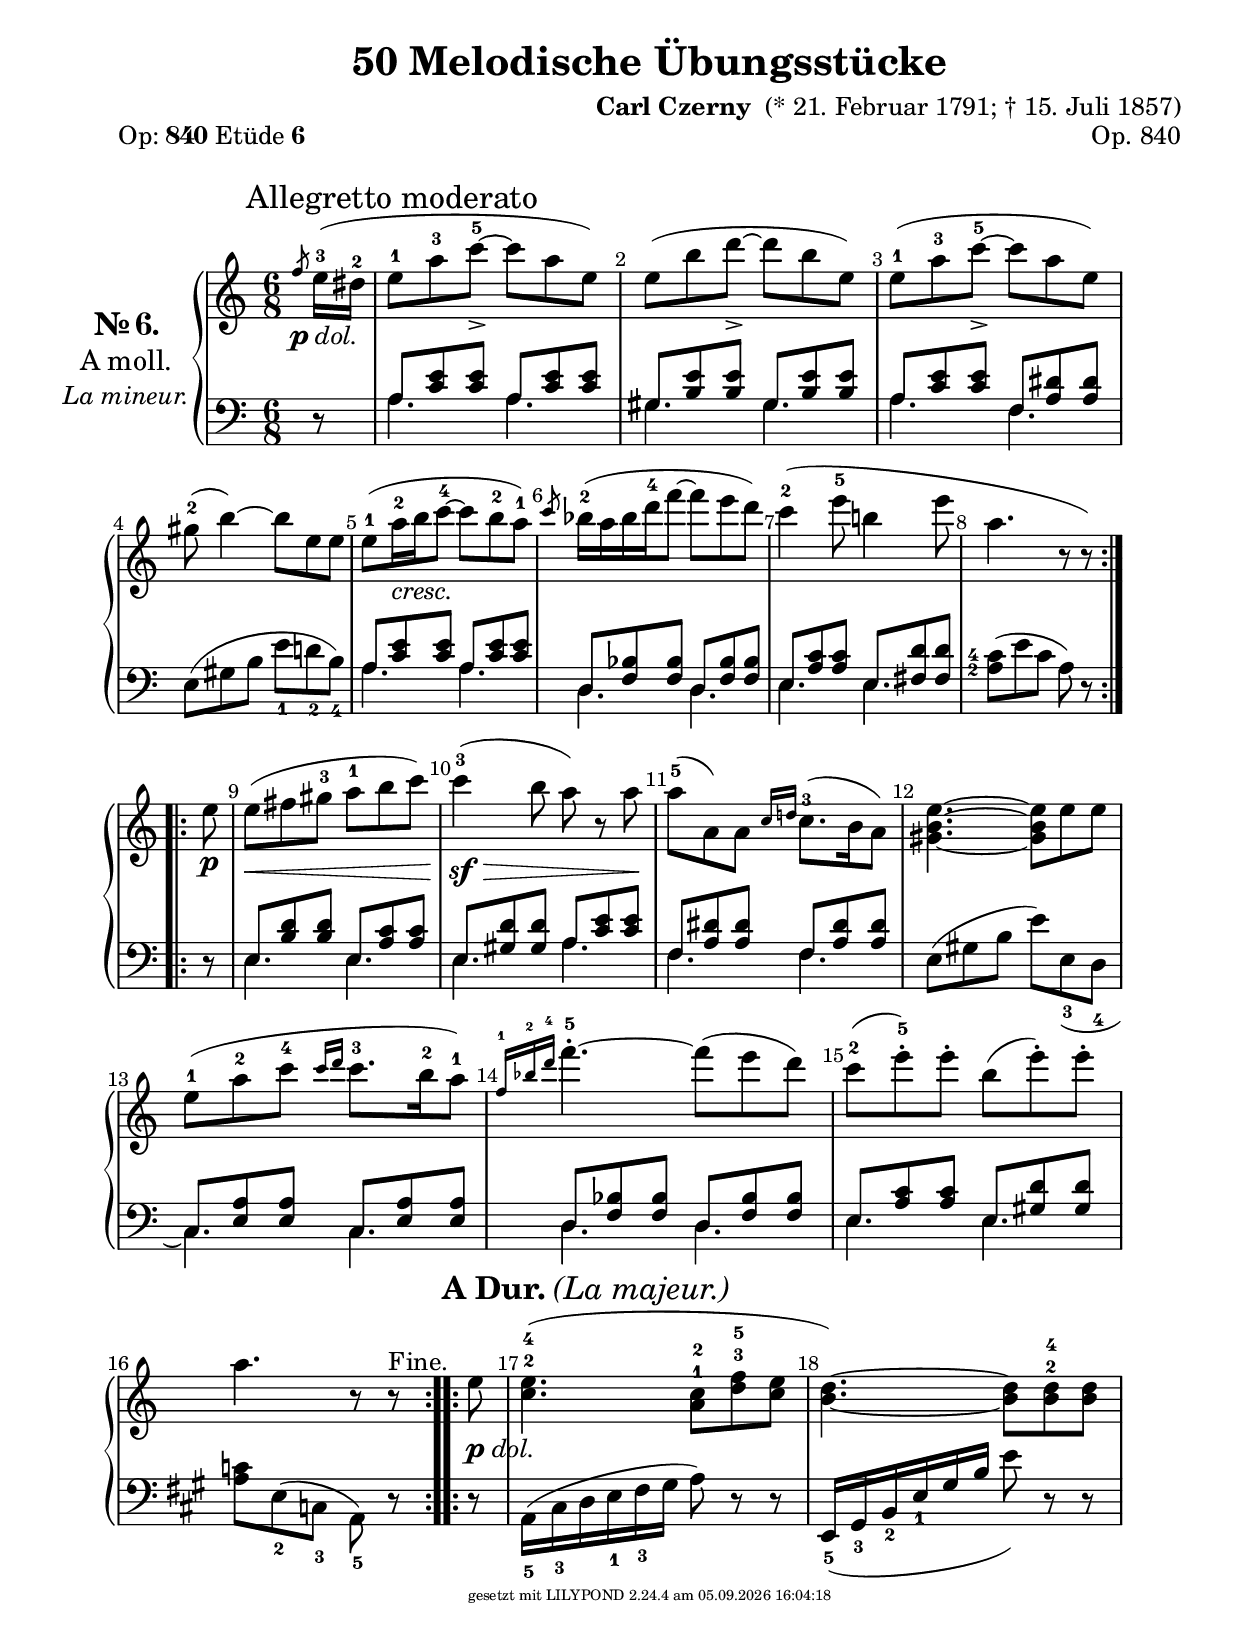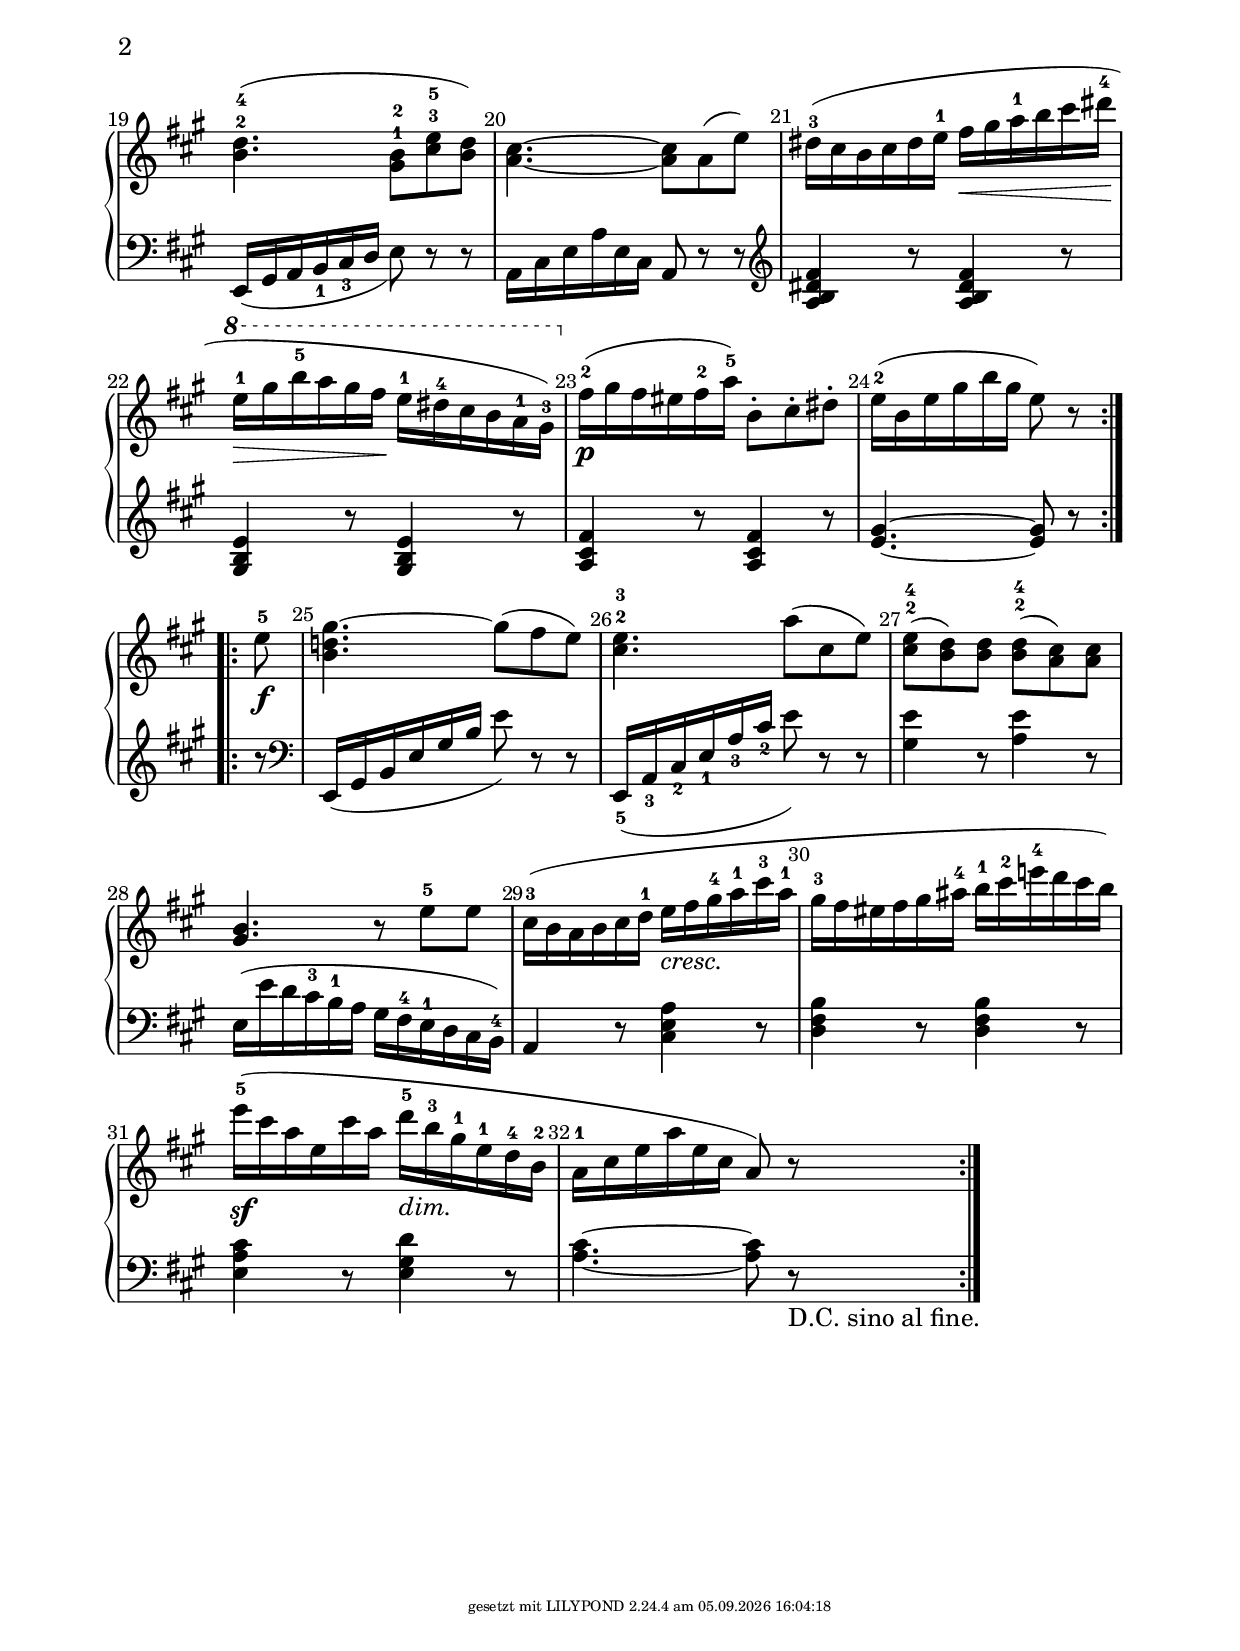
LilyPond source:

\version "2.19.37"

\language "deutsch"

\include "Papier+Layout.ly"
%% wenn erforderlich linken Abstand ändern
\paper {
  %% hier für den Fall, dass Änderungen erforderlich sind
  %left-margin = #5
  %top-margin = #20
  %system-system-spacing.basic-distance = #8
  %min-systems-per-page = #5
  %page-count = #1
}

\header {
  composer            =       \markup { \bold "Carl Czerny" " (* 21. Februar 1791; † 15. Juli 1857)" }
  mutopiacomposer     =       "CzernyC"

  title               =       "50 Melodische Übungsstücke"
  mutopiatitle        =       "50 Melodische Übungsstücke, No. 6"

  opus                =       "Op. 840"
  piece               =       \markup { "Op:" \number \tiny 840 "Etüde" \number \tiny 6 }
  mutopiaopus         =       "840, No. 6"

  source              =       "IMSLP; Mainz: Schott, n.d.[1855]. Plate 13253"
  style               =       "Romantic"
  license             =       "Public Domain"
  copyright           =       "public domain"
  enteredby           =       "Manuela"
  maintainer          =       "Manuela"
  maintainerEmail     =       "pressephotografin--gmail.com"
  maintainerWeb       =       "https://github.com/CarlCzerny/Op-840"
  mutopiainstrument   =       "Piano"
}

RH= \relative c'' {
  %\accidentalStyle modern
  \time 6/8
  \key c \major \partial 8
  %\set Staff.explicitKeySignatureVisibility = #all-invisible
  \set Staff.explicitKeySignatureVisibility = #end-of-line-invisible
  \set Timing.beamExceptions = #'()
  \set Timing.baseMoment = #(ly:make-moment 1/8)
  \set Staff.beatStructure = #'(3 3 ) % abhängig vom Takt
  \override Fingering.padding = #0.8
  \override Fingering.staff-padding = #'()
  \override Fingering.avoid-slur = #'inside
  \set fingeringOrientations = #'(up) %% für Akkorde!
  \override Fingering.direction = #UP  %% für Einzelnoten!
  \mark \markup "Allegretto moderato"
  \override Slur.direction = #UP
  \once \override Voice.Slur #'positions = #'(2.8 . 0.6)

  \slashedGrace f8-\markup { \dynamic p \italic dol. } e16-3 ( dis-2
  e8-1 a-3 c-5_>~ c a e )
  e( h' d_>~ d h e, )
  e8-1 ( a-3 c~-5_> c a e ) \break
  gis-2 ( h4~ ) h8 e, e e-1 ( a16-2_\markup { \italic "cresc." } h c8~-4 c h-2 a-1 )
  \slashedGrace c8 b16-2 ( a b d-4 f8~ f e d )
  c4-2 ( e8-5 h!4 e8 a,4. r8 r)
  % \acciaccatura g8-3 f8 \ottava #0
  \bar ":..:" \break
  e8\p e(\< fis gis-3 a-1 h c)
  c4-3\sf\> ( h8 a ) r a\!
  a-5 ( a, ) a \grace { c16 d! } c8.-3 ( h16 a8 )
  < gis~ h^~ e~ >4. < gis h e >8 e' e
  e-1 ( a-2 c-4 \grace { c16 d } c8.-3 h16-2 a8-1 )
  \grace { f16-1 b-2 d-4 } f4.-5-.~ f8( e d ) c-2 ( e-5-. ) e-. h ( e-. ) e-.
  a,4. r8 r8^\markup "Fine."
  % g-\markup { \dynamic p \italic dol. }
  % b(-2 c b a b d-4
  %\autoBeamOff f8-5-.) \autoBeamOn b16-3(_\markup { \italic \small "cresc." } c d c)
  \mark \markup { \bold "A Dur." \italic "(La majeur.)" }
  \bar ":..:"
  \key a \major
  e8-\markup { \dynamic p \italic dol. }
  < cis-2 e-4 >4. ( < a-1 cis-2 >8 < d-3 fis-5 > < cis e > < h~ d~ >4. )
  < h d >8 < h-2 d-4 > q
  < h-2 d-4 >4. ( < gis-1 h-2 >8 < cis-3 e-5 > < h d > )
  < a~ cis~ >4. < a cis >8
  %\once \override Voice.Slur #'positions = #'(3 . 3.5)
  \offsetPositions #'(1 . 0)
  a( e' )
  dis16-3 ( cis h cis dis e-1 fis\< gis a-1 h cis dis-4
  \ottava #1 e-1\> gis h-5 a gis fis\! e-1 dis-4 cis h a-1 gis-3 ) \ottava #0
  fis-2\p ( gis fis eis fis-2 a-5 ) h,8-. cis-. dis-.
  e16-2 ( h e gis h gis e8 ) r
  \bar ":..:"
  e-5\f < h d! gis~ >4. gis'8 ( fis e )
  < cis-2 e-3 >4. a'8 ( cis, e )
  \override Fingering.avoid-slur = #'outside
  %\offsetPositions #'(-10 . 0)
  \override Slur.outside-staff-priority = #500
  \override Fingering.outside-staff-priority = #1000
  < cis-2 e-4 >  ( < h d > ) q < h-2 d-4 > ( < a cis > ) q
  < gis h >4. r8 e'-5 e
  \override Fingering.avoid-slur = #'inside
  \override Fingering.outside-staff-priority = #100
  cis16-3 ( h a h cis d-1 e_\markup { \italic "cresc." } fis gis-4 a-1 cis-3 a-1
  gis-3 fis eis fis gis ais-4 h-1 cis-2 e!-4 d cis h )
  e-5\sf ( cis a e cis' a d-5_\markup { \italic "dim." } h-3 gis-1 e-1 d-4 h-2
  a-1 cis e a e cis a8 ) r
  \bar ":..:"
}

LHI = \relative c' {
  \clef bass \key c \major \partial 8
  \voiceOne
  \mergeDifferentlyHeadedOn
  \mergeDifferentlyDottedOn
  \set Staff.explicitKeySignatureVisibility = #end-of-line-invisible
  \set fingeringOrientations = #'(left) %% für Akkorde!
  \override Fingering.direction = #UP  %% für Einzelnoten!
  \override Fingering.padding = #0.8
  \override Fingering.staff-padding = #'()
  \override Fingering.avoid-slur = #'inside
  \slashedGrace s8 d,8\rest
  a'8 < c e > q a q q
  gis < h e > q gis q q
  a < c e > q f, < a dis > q
  s2.
  a8 < c e >8 q a q q
  d, < f b > q d q q
  e < a c > q e < fis d' > q
  s2.
  e8 < h' d > q e, < a c > q
  e < gis d' > q a < c e > q
  f, < a dis > q f q q s2.
  c8 < e a > q c q q
  d < f b > q d q q
  e < a c > q e < gis d' > q
  \key a \major
}

LHII = \relative c' {
  \partial 8
  \voiceTwo
  \set fingeringOrientations = #'(left)   %% Akkorde
  \override Fingering.direction = #DOWN %% Einzelnoten
  \override Fingering.padding = #0.8
  \override Fingering.staff-padding = #'()
  \override Fingering.avoid-slur = #'inside
  s8
  a4. a gis gis a f
  e8^( gis h e-1 d!-2 h-4 )
  a4. a d, d e e < a-2 c-4 >8^( e' c a ) d,8\rest d8\rest
  e4. e e a f f
  e8^( gis h e) e,-3 ( d-4
  c4. ) c
  d d e e
  < a c >8 e-2^( c-3 a-5 ) d8\rest d8\rest
  a16-5^( cis-3 d e-1 fis-3 gis a8 ) d,8\rest d8\rest
  \stemUp
  e,16-5_( gis-3 h-2 e-1 gis h \stemDown e8 ) d,8\rest d8\rest
  \stemUp
  e,16 ( gis a h-1 cis-3 d \stemDown e8 ) d8\rest d8\rest
  a16 cis e a e cis \stemUp a8 d8\rest d8\rest
  \clef treble
  < a' h dis fis >4 h'8\rest < a, h dis fis >4 h'8\rest
  < gis, h e >4 h'8\rest < gis, h e >4 h'8\rest
  < a, cis fis >4 h'8\rest < a, cis fis >4 h'8\rest
  < e,~ gis^~ > 4. < e gis >8 h'8\rest h8\rest
  \clef bass
  \stemUp
  \offsetPositions #'(1 . -4)
  e,,,16_( gis h e gis h \stemDown e8 ) d,8\rest d8\rest
  \stemUp
  \offsetPositions #'(0 . -1)
  e,16-5_( a-3 cis-2 e-1 a-3 cis-2 \stemDown e8 ) d,8\rest d8\rest
  < gis e' >4 d8\rest < a' e' >4  d,8\rest
  \override Fingering.direction = #UP
  e16^( e' d cis-3 h-1 a gis fis-4 e-1 d cis h-4 )
  \stemUp a4 \stemDown d8\rest < cis e a >4 d8\rest
  < d fis h >4 d8\rest < d fis h >4 d8\rest
  < e a cis >4 d8\rest < e gis d' >4 d8\rest
  < a'~ cis^~ >4. < a cis >8
  d,8\rest_\markup "D.C. sino al fine."
}

\score
{
  \new PianoStaff \with {
    instrumentName = \markup {
      \center-column {
        \line {
          \bold \huge { "№" }
          \number 6.
        }
        \line \large { A moll. }
        \italic \line { La mineur. }
      }
    }
    shortInstrumentName = ""
  }
  <<

    \new Staff="Discant"
    \with
    {
      \consists "Bar_number_engraver"
      \override BarNumber.padding = #0
      \override BarNumber.self-alignment-X = #CENTER
      \override BarNumber.break-visibility = #end-of-line-invisible
      \override Slur.outside-staff-priority = #150
    }
    {
      <<
        \set Staff.explicitKeySignatureVisibility = #begin-of-line-visible
        \RH
      >>

    }
    \new Staff="Bass" {

      <<
        \new Voice = "first"
        \relative c'
        \LHI
        \new Voice= "second"
        \LHII
      >>
    }
  >>
  \layout { }
  \midi { }
}

